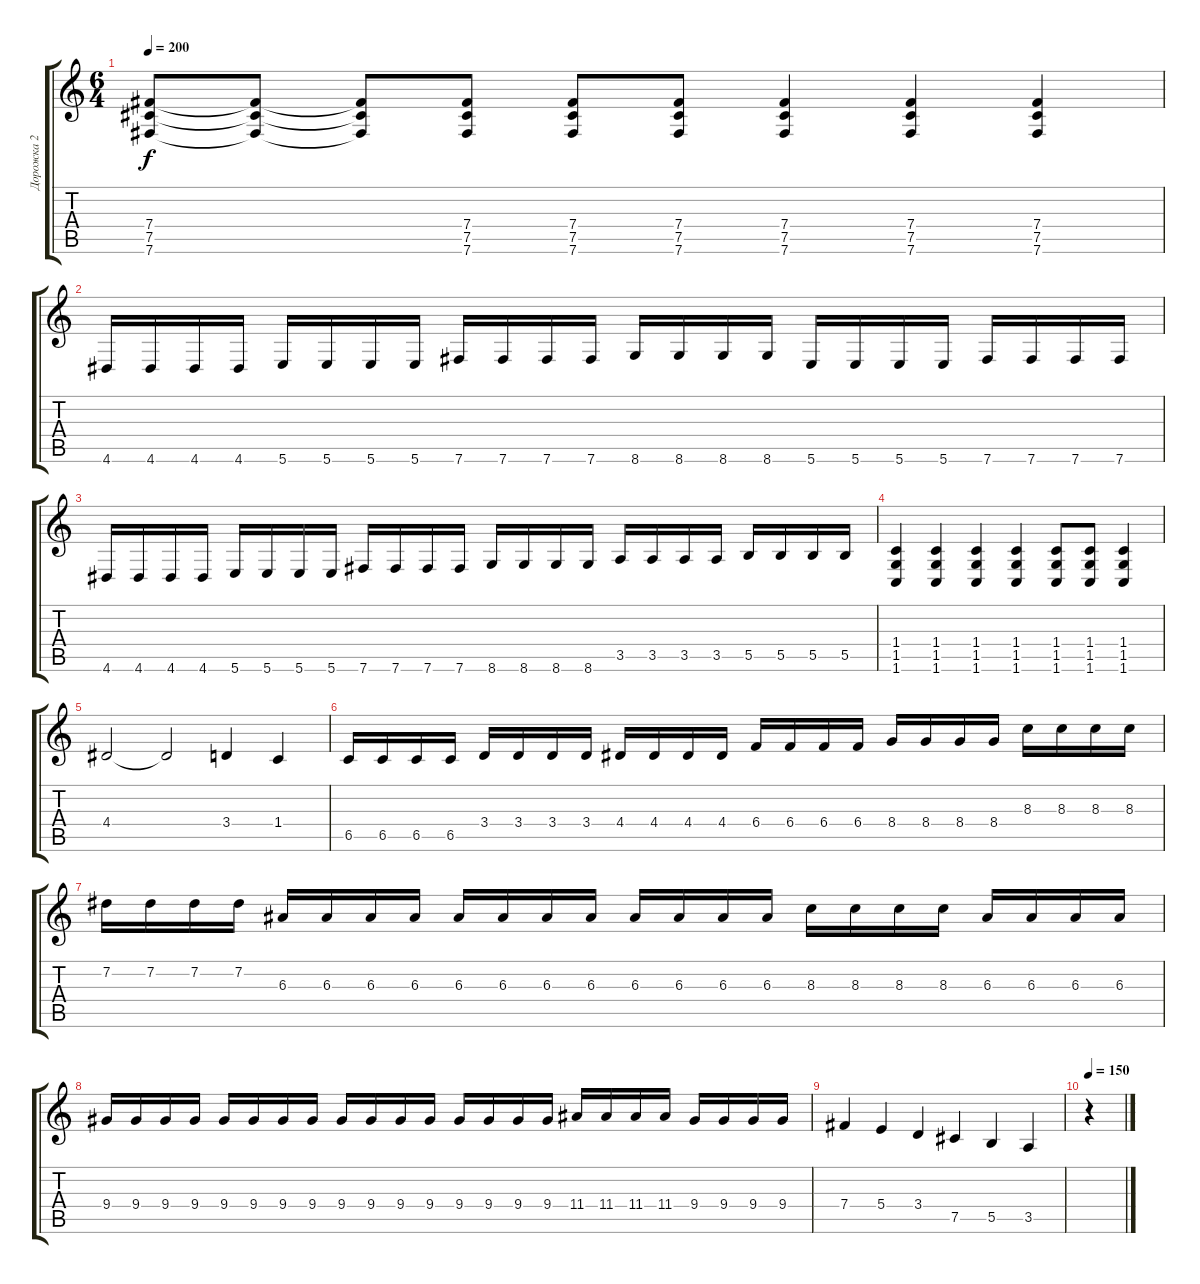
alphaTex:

\track ("Дорожка 2" "Дорожка 2") {instrument distortionguitar}
\staff {score tabs}
\tuning (Db4 Ab3 E3 B2 Gb2 B1) {hide}
\ts (6 4)
\tempo 200
\clef g2
\ks c
(7.4 7.5 7.6).8{dy f} (7.4{t} 7.5{t} 7.6{t}).8 (7.4{t} 7.5{t} 7.6{t}).8 (7.4 7.5 7.6).8 (7.4 7.5 7.6).8 (7.4 7.5 7.6).8 (7.4 7.5 7.6).4 (7.4 7.5 7.6).4 (7.4 7.5 7.6).4 |
4.6.16 4.6.16 4.6.16 4.6.16 5.6.16 5.6.16 5.6.16 5.6.16 7.6.16 7.6.16 7.6.16 7.6.16 8.6.16 8.6.16 8.6.16 8.6.16 5.6.16 5.6.16 5.6.16 5.6.16 7.6.16 7.6.16 7.6.16 7.6.16 |
4.6.16 4.6.16 4.6.16 4.6.16 5.6.16 5.6.16 5.6.16 5.6.16 7.6.16 7.6.16 7.6.16 7.6.16 8.6.16 8.6.16 8.6.16 8.6.16 3.5.16 3.5.16 3.5.16 3.5.16 5.5.16 5.5.16 5.5.16 5.5.16 |
(1.4 1.5 1.6).4 (1.4 1.5 1.6).4 (1.4 1.5 1.6).4 (1.4 1.5 1.6).4 (1.4 1.5 1.6).8 (1.4 1.5 1.6).8 (1.4 1.5 1.6).4 |
4.4.2 4.4{t}.2 3.4.4 1.4.4 |
6.5.16 6.5.16 6.5.16 6.5.16 3.4.16 3.4.16 3.4.16 3.4.16 4.4.16 4.4.16 4.4.16 4.4.16 6.4.16 6.4.16 6.4.16 6.4.16 8.4.16 8.4.16 8.4.16 8.4.16 8.3.16 8.3.16 8.3.16 8.3.16 |
7.2.16 7.2.16 7.2.16 7.2.16 6.3.16 6.3.16 6.3.16 6.3.16 6.3.16 6.3.16 6.3.16 6.3.16 6.3.16 6.3.16 6.3.16 6.3.16 8.3.16 8.3.16 8.3.16 8.3.16 6.3.16 6.3.16 6.3.16 6.3.16 |
9.4.16 9.4.16 9.4.16 9.4.16 9.4.16 9.4.16 9.4.16 9.4.16 9.4.16 9.4.16 9.4.16 9.4.16 9.4.16 9.4.16 9.4.16 9.4.16 11.4.16 11.4.16 11.4.16 11.4.16 9.4.16 9.4.16 9.4.16 9.4.16 |
7.4.4 5.4.4 3.4.4 7.5.4 5.5.4 3.5.4 |
\tempo 150
r.4
